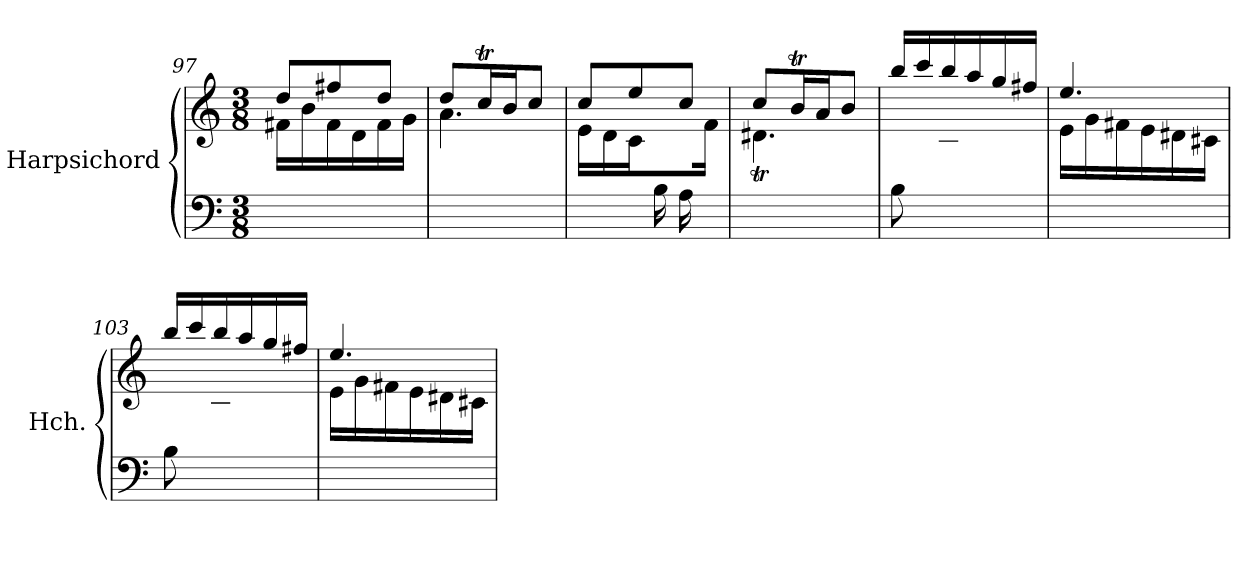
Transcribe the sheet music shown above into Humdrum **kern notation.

**kern	**kern
*part1	*part1
*staff2	*staff1
*I"Harpsichord	*
*I'Hch.	*
*clefF4	*clefG2
*k[]	*k[]
*M3/8	*M3/8
=97	=97
*	*^
4.ryy	8dd/L	16f#X\LL
.	.	16b\
.	8ff#X/	16f#\
.	.	16d\
.	8dd/J	16f#\
.	.	16g\JJ
!!LO:LB:g=z	!!
=98	=98	=98
4.ryy	8dd/L	4.a\
.	16ccT/L	.
.	16b/J	.
.	8cc/J	.
=99	=99	=99
8.ryy	8cc/L	16e\LL
.	.	16d\
.	8ee/	16c\
16B\	.	8ryy
16A\	8cc/J	.
16ryy	.	16f\JJ
=100	=100	=100
4.ryy	8cc/L	4.d#Xt\
.	16bt/L	.
.	16a/J	.
.	8b/J	.
=101	=101	=101
8B\L	16bb/LL	8ryy
.	16ccc/	.
4ryy	16bb/	8c#X\
.	16aa/	.
.	16gg/	8d#X\J
.	16ff#X/JJ	.
=102	=102	=102
4.ryy	4.ee/	16e\LL
.	.	16g\
.	.	16f#X\
.	.	16e\
.	.	16d#X\
.	.	16c#X\JJ
=103	=103	=103
8B\L	16bb/LL	8ryy
.	16ccc/	.
4ryy	16bb/	8c#X\
.	16aa/	.
.	16gg/	8d#X\J
.	16ff#X/JJ	.
=104	=104	=104
4.ryy	4.ee/	16e\LL
.	.	16g\
.	.	16f#X\
.	.	16e\
.	.	16d#X\
.	.	16c#X\JJ
*	*v	*v
=	=
*-	*-
